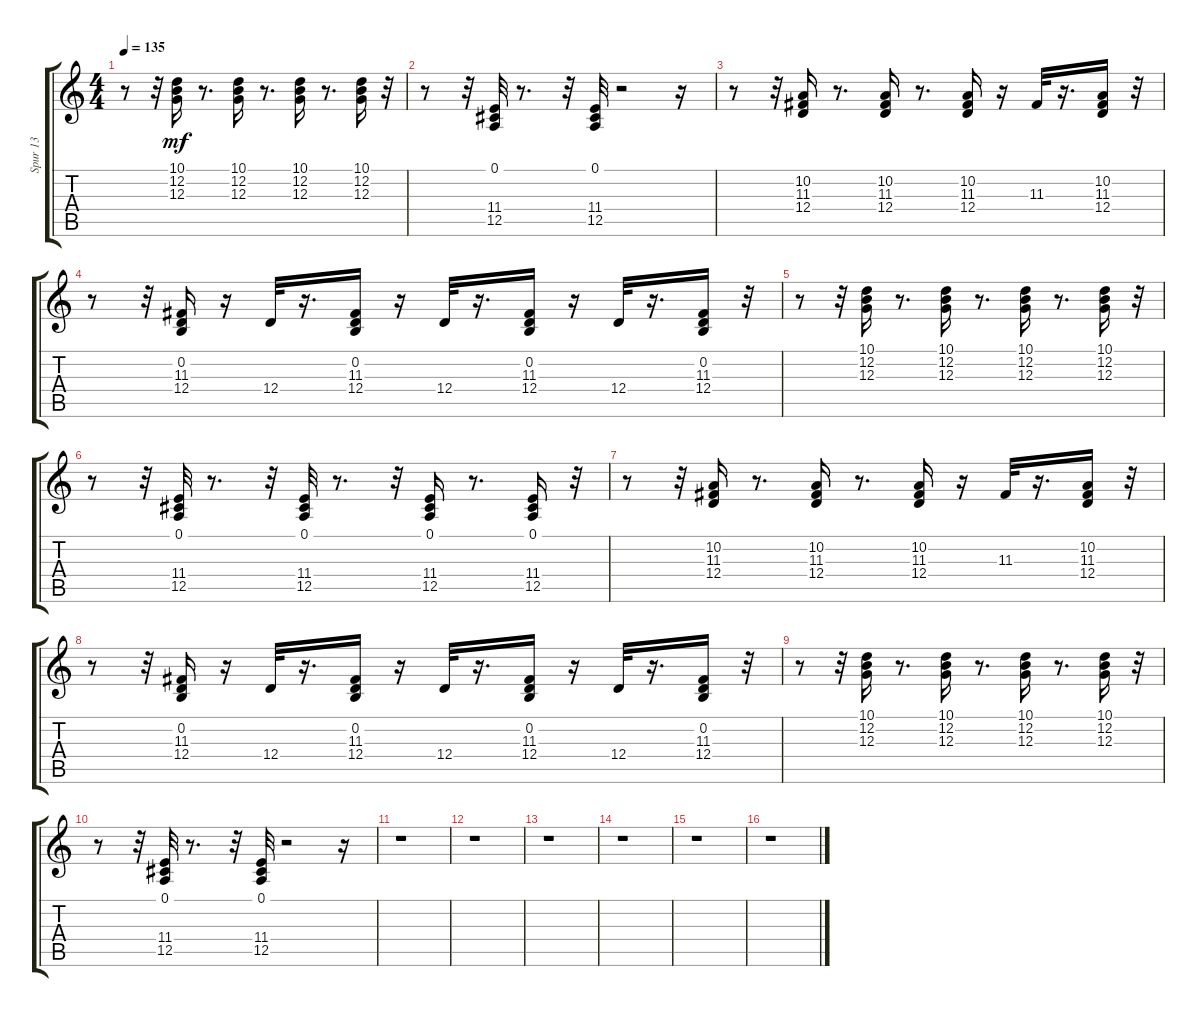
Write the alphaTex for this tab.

\track ("Spur 13" "Spur 13") {instrument lead8bassandlead}
\staff {score tabs}
\tuning (E4 B3 G3 D3 A2 E2) {hide}
\ts (4 4)
\tempo 135
\clef g2
\ks c
r.8{dy mf} r.32 (10.1 12.2 12.3).16 r.8{d} (10.1 12.2 12.3).16 r.8{d} (10.1 12.2 12.3).16 r.8{d} (10.1 12.2 12.3).16 r.32 |
r.8 r.32 (0.1 11.4 12.5).32 r.8{d} r.32 (0.1 11.4 12.5).32 r.2 r.16 |
r.8 r.32 (10.2 11.3 12.4).16 r.8{d} (10.2 11.3 12.4).16 r.8{d} (10.2 11.3 12.4).16 r.16 11.3.32 r.16{d} (10.2 11.3 12.4).16 r.32 |
r.8 r.32 (0.2 11.3 12.4).16 r.16 12.4.32 r.16{d} (0.2 11.3 12.4).16 r.16 12.4.32 r.16{d} (0.2 11.3 12.4).16 r.16 12.4.32 r.16{d} (0.2 11.3 12.4).16 r.32 |
r.8 r.32 (10.1 12.2 12.3).16 r.8{d} (10.1 12.2 12.3).16 r.8{d} (10.1 12.2 12.3).16 r.8{d} (10.1 12.2 12.3).16 r.32 |
r.8 r.32 (0.1 11.4 12.5).32 r.8{d} r.32 (0.1 11.4 12.5).32 r.8{d} r.32 (0.1 11.4 12.5).16 r.8{d} (0.1 11.4 12.5).16 r.32 |
r.8 r.32 (10.2 11.3 12.4).16 r.8{d} (10.2 11.3 12.4).16 r.8{d} (10.2 11.3 12.4).16 r.16 11.3.32 r.16{d} (10.2 11.3 12.4).16 r.32 |
r.8 r.32 (0.2 11.3 12.4).16 r.16 12.4.32 r.16{d} (0.2 11.3 12.4).16 r.16 12.4.32 r.16{d} (0.2 11.3 12.4).16 r.16 12.4.32 r.16{d} (0.2 11.3 12.4).16 r.32 |
r.8 r.32 (10.1 12.2 12.3).16 r.8{d} (10.1 12.2 12.3).16 r.8{d} (10.1 12.2 12.3).16 r.8{d} (10.1 12.2 12.3).16 r.32 |
r.8 r.32 (0.1 11.4 12.5).32 r.8{d} r.32 (0.1 11.4 12.5).32 r.2 r.16 |
r.1 |
r.1 |
r.1 |
r.1 |
r.1 |
r.1
